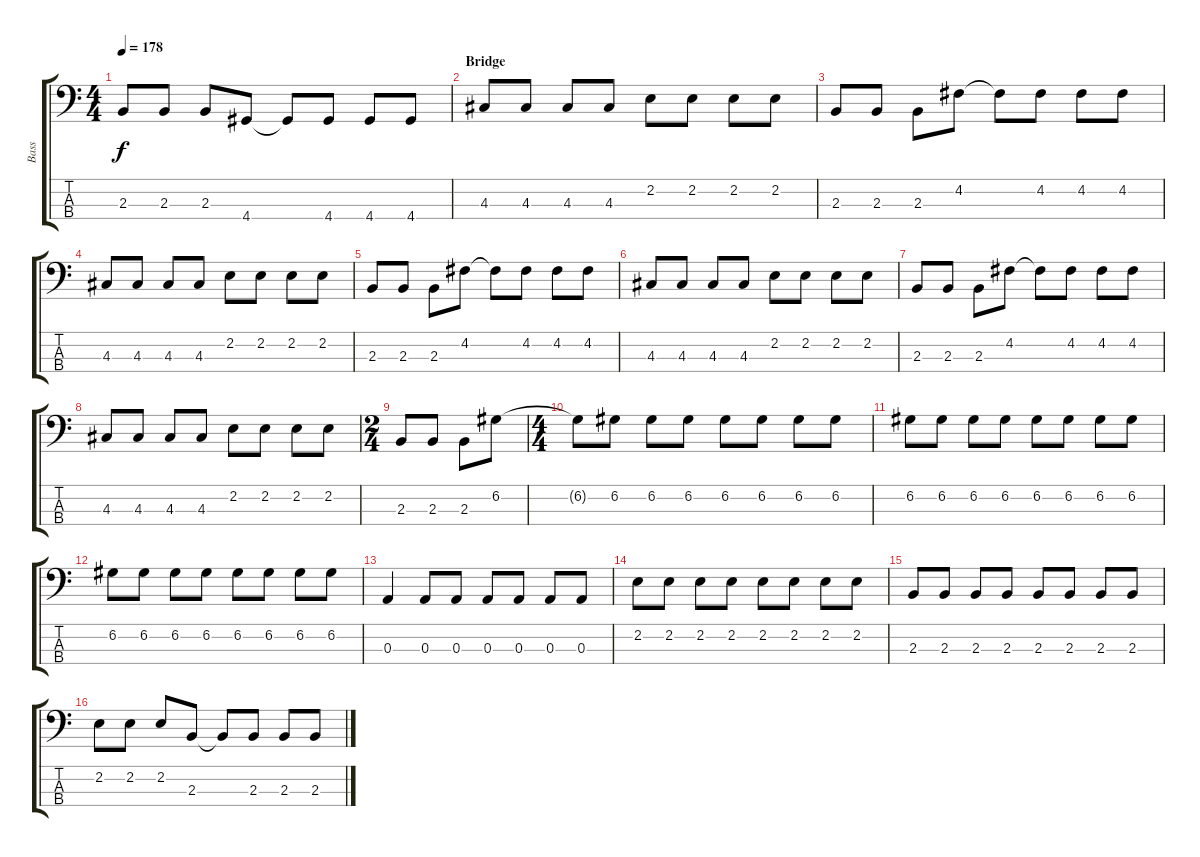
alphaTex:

\track ("Bass" "Bass") {instrument electricbasspick}
\staff {score tabs}
\tuning (G2 D2 A1 E1) {hide}
\ts (4 4)
\tempo 178
\clef f4
\ks c
2.3.8{dy f} 2.3.8 2.3.8 4.4.8 4.4{t}.8 4.4.8 4.4.8 4.4.8 |
\section ("" "Bridge")
4.3.8 4.3.8 4.3.8 4.3.8 2.2.8 2.2.8 2.2.8 2.2.8 |
2.3.8 2.3.8 2.3.8 4.2.8 4.2{t}.8 4.2.8 4.2.8 4.2.8 |
4.3.8 4.3.8 4.3.8 4.3.8 2.2.8 2.2.8 2.2.8 2.2.8 |
2.3.8 2.3.8 2.3.8 4.2.8 4.2{t}.8 4.2.8 4.2.8 4.2.8 |
4.3.8 4.3.8 4.3.8 4.3.8 2.2.8 2.2.8 2.2.8 2.2.8 |
2.3.8 2.3.8 2.3.8 4.2.8 4.2{t}.8 4.2.8 4.2.8 4.2.8 |
4.3.8 4.3.8 4.3.8 4.3.8 2.2.8 2.2.8 2.2.8 2.2.8 |
\ts (2 4)
2.3.8 2.3.8 2.3.8 6.2.8 |
\ts (4 4)
6.2{t}.8 6.2.8 6.2.8 6.2.8 6.2.8 6.2.8 6.2.8 6.2.8 |
6.2.8 6.2.8 6.2.8 6.2.8 6.2.8 6.2.8 6.2.8 6.2.8 |
6.2.8 6.2.8 6.2.8 6.2.8 6.2.8 6.2.8 6.2.8 6.2.8 |
0.3.4 0.3.8 0.3.8 0.3.8 0.3.8 0.3.8 0.3.8 |
2.2.8 2.2.8 2.2.8 2.2.8 2.2.8 2.2.8 2.2.8 2.2.8 |
2.3.8 2.3.8 2.3.8 2.3.8 2.3.8 2.3.8 2.3.8 2.3.8 |
2.2.8 2.2.8 2.2.8 2.3.8 2.3{t}.8 2.3.8 2.3.8 2.3.8
